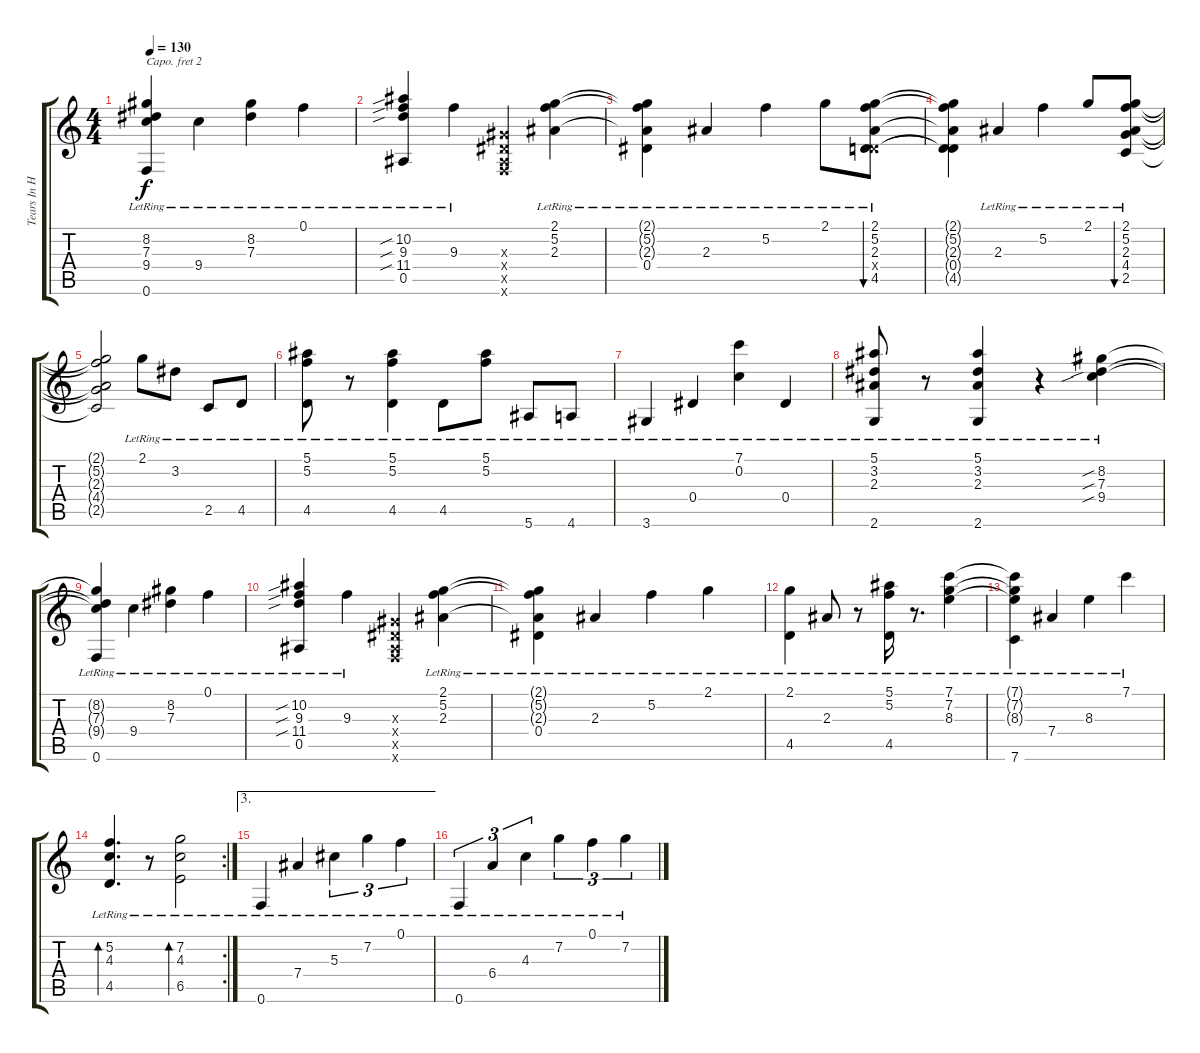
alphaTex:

\track ("Tears In Heaven" "Tears In H") {instrument acousticguitarsteel}
\staff {score tabs}
\capo 2
\tuning (Eb4 Bb3 Gb3 Db3 Ab2 Eb2) {hide}
\ts (4 4)
\tempo 130
\clef g2
\ks c
(8.2{t} 7.3{t} 9.4{t} 0.6{lr}).4{dy f} 9.4{lr}.4 (8.2{lr} 7.3{lr}).4 0.1{lr}.4 |
(10.2{sib lr} 9.3{sib lr} 11.4{sib lr} 0.5{lr}).4 9.3{lr}.4 (0.3{x} 0.4{x} 0.5{x} 0.6{x}).4 (2.1{lr} 5.2{lr} 2.3{lr}).4 |
(2.1{t} 5.2{t} 2.3{t} 0.4{lr}).4 2.3{lr}.4 5.2{lr}.4 2.1{lr}.8 (2.1{lr} 5.2{lr} 2.3{lr} 0.4{x} 4.5{lr}).8{bu 480} |
(2.1{t} 5.2{t} 2.3{t} 0.4{t} 4.5{t}).4 2.3{lr}.4 5.2{lr}.4 2.1{lr}.8 (2.1{lr} 5.2{lr} 2.3{lr} 4.4{lr} 2.5{lr}).8{bu 480} |
(2.1{t} 5.2{t} 2.3{t} 4.4{t} 2.5{t}).2 2.1{lr}.8 3.2{lr}.8 2.5{lr}.8 4.5{lr}.8 |
(5.1{lr} 5.2{lr} 4.5{lr}).8 r.8 (5.1{lr} 5.2{lr} 4.5{lr}).4 4.5{lr}.8 (5.1{lr} 5.2{lr}).8 5.6{lr}.8 4.6{lr}.8 |
3.6{lr}.4 0.4{lr}.4 (7.1{lr} 0.2{lr}).4 0.4{lr}.4 |
(5.1{lr} 3.2{lr} 2.3{lr} 2.6{lr}).8 r.8 (5.1{lr} 3.2{lr} 2.3{lr} 2.6{lr}).4 r.4 (8.2{sib lr} 7.3{sib lr} 9.4{sib lr}).4 |
(8.2{t} 7.3{t} 9.4{t} 0.6{lr}).4 9.4{lr}.4 (8.2{lr} 7.3{lr}).4 0.1{lr}.4 |
(10.2{sib lr} 9.3{sib lr} 11.4{sib lr} 0.5{lr}).4 9.3{lr}.4 (0.3{x} 0.4{x} 0.5{x} 0.6{x}).4 (2.1{lr} 5.2{lr} 2.3{lr}).4 |
(2.1{t} 5.2{t} 2.3{t} 0.4{lr}).4 2.3{lr}.4 5.2{lr}.4 2.1{lr}.4 |
(2.1{lr} 4.5{lr}).4 2.3{lr}.8 r.8 (5.1{lr} 5.2{lr} 4.5{lr}).16 r.8{d} (7.1{lr} 7.2{lr} 8.3{lr}).4 |
(7.1{t} 7.2{t} 8.3{t} 7.6{lr}).4 7.4{lr}.4 8.3{lr}.4 7.1{lr}.4 |
\rc 2
(5.2{lr} 4.3{lr} 4.5{lr}).4{d bd 480} r.8 (7.2{lr} 4.3{lr} 6.5{lr}).2{bd 480} |
\ae 3
0.6{lr}.4 7.4{lr}.4 5.3{lr}.4{tu (3 2)} 7.2{lr}.4{tu (3 2)} 0.1{lr}.4{tu (3 2)} |
0.6{lr}.4{tu (3 2)} 6.4{lr}.4{tu (3 2)} 4.3{lr}.4{tu (3 2)} 7.2{lr}.4{tu (3 2)} 0.1{lr}.4{tu (3 2)} 7.2{lr}.4{tu (3 2)}
